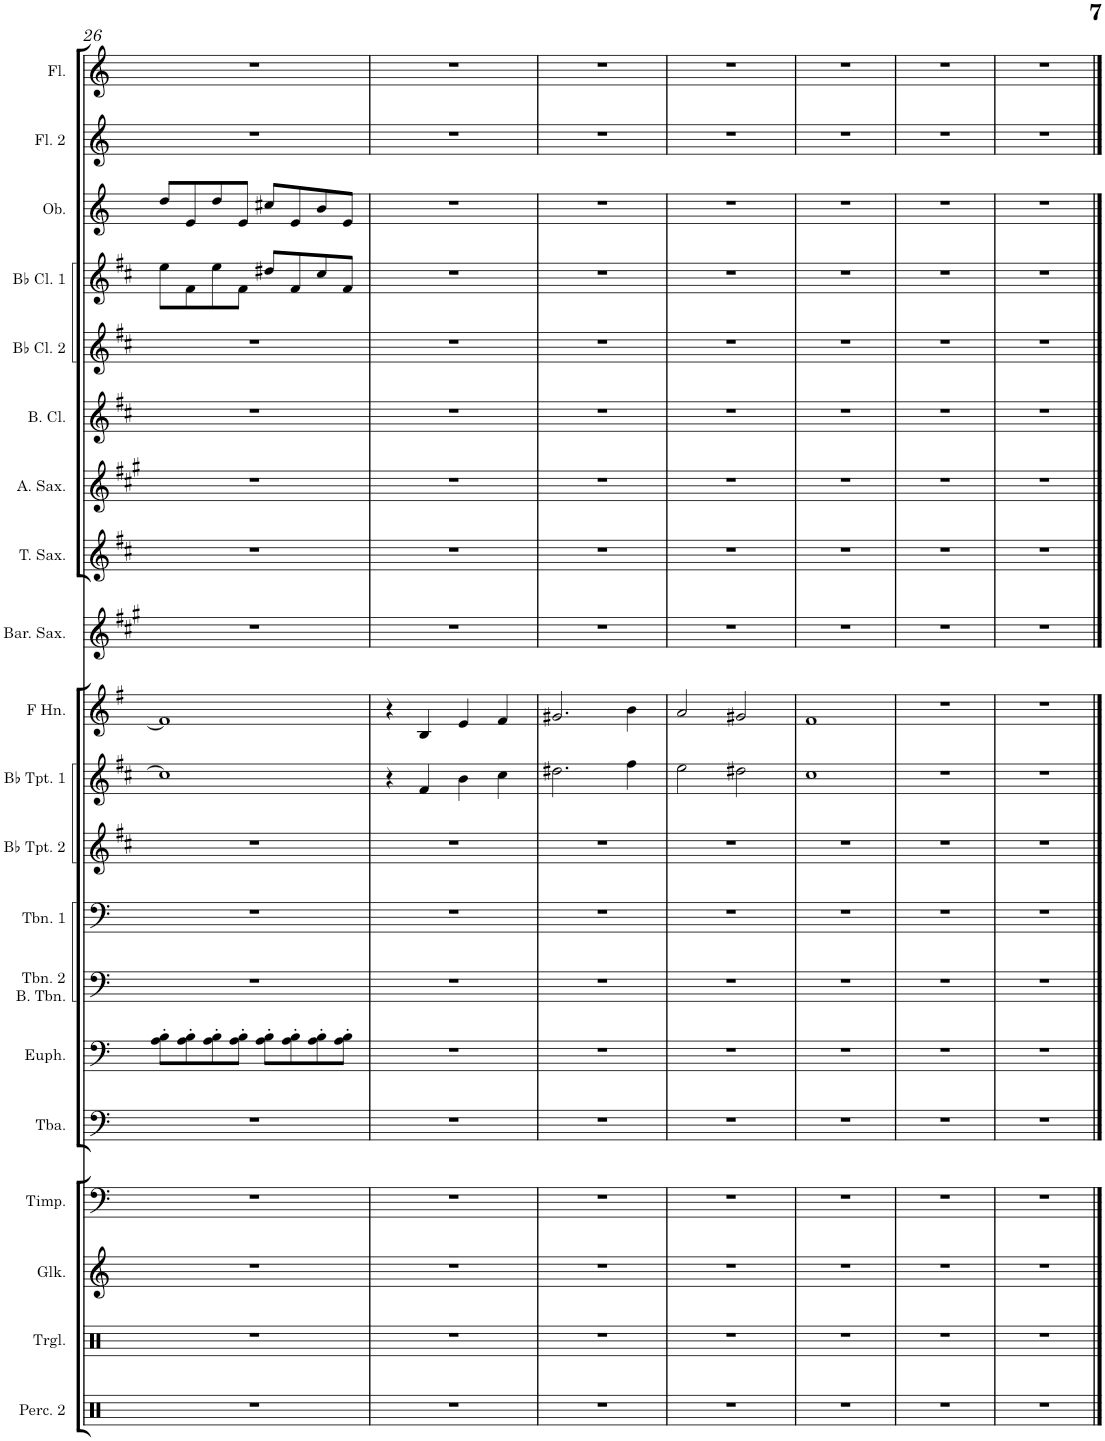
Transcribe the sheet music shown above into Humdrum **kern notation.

**kern	**kern	**kern	**kern	**kern	**kern	**kern	**kern	**kern	**kern	**kern	**kern	**kern	**kern	**kern	**kern	**kern	**kern	**kern	**kern
*part20	*part19	*part18	*part17	*part16	*part15	*part14	*part13	*part12	*part11	*part10	*part9	*part8	*part7	*part6	*part5	*part4	*part3	*part2	*part1
*staff20	*staff19	*staff18	*staff17	*staff16	*staff15	*staff14	*staff13	*staff12	*staff11	*staff10	*staff9	*staff8	*staff7	*staff6	*staff5	*staff4	*staff3	*staff2	*staff1
*I"Percussion 2	*I"Percussion 1	*I"Glockenspiel	*I"Timpani	*I"Tuba	*I"Euphonium	*I"Trombone 2 Bass Trombone	*I"Trombone 1	*I"Bb Trumpet 2	*I"Bb Trumpet 1	*I"Horn in F	*I"Baritone Saxophone	*I"Tenor Saxophone	*I"Alto Saxophone	*I"Bass Clarinet	*I"Bb Clarinet 2	*I"Bb Clarinet 1	*I"Oboe	*I"Flûte 2	*I"Flute
*I'Perc. 2	*I'Perc. 1	*I'Glk.	*I'Timp.	*I'Tba.	*I'Euph.	*I'Tbn. 2 B. Tbn.	*I'Tbn. 1	*I'Bb Tpt. 2	*I'Bb Tpt. 1	*	*I'Bar. Sax.	*I'T. Sax.	*I'A. Sax.	*I'B. Cl.	*I'Bb Cl. 2	*I'Bb Cl. 1	*I'Ob.	*I'Fl. 2	*I'Fl.
!!LO:PB:g=z
*clefX	*clefX	*clefG2	*clefF4	*clefF4	*clefF4	*clefF4	*clefF4	*clefG2	*clefG2	*clefG2	*clefG2	*clefG2	*clefG2	*clefG2	*clefG2	*clefG2	*clefG2	*clefG2	*clefG2
*	*	*Trd-14c-24	*	*	*	*	*	*Trd1c2	*Trd1c2	*Trd4c7	*Trd12c21	*Trd8c14	*Trd5c9	*Trd8c14	*Trd1c2	*Trd1c2	*	*	*
*k[]	*k[]	*k[]	*k[]	*k[]	*k[]	*k[]	*k[]	*k[f#c#]	*k[f#c#]	*k[f#]	*k[f#c#g#]	*k[f#c#]	*k[f#c#g#]	*k[f#c#]	*k[f#c#]	*k[f#c#]	*k[]	*k[]	*k[]
*M4/4	*M4/4	*M4/4	*M4/4	*M4/4	*M4/4	*M4/4	*M4/4	*M4/4	*M4/4	*M4/4	*M4/4	*M4/4	*M4/4	*M4/4	*M4/4	*M4/4	*M4/4	*M4/4	*M4/4
=26	=26	=26	=26	=26	=26	=26	=26	=26	=26	=26	=26	=26	=26	=26	=26	=26	=26	=26	=26
1r	1r	1r	1r	1r	8A\' 8B\'L	1r	1r	1r	1cc#]	1f#]	1r	1r	1r	1r	1r	8ee\L	8dd/L	1r	1r
.	.	.	.	.	8A\' 8B\'	.	.	.	.	.	.	.	.	.	.	8f#\	8e/	.	.
.	.	.	.	.	8A\' 8B\'	.	.	.	.	.	.	.	.	.	.	8ee\	8dd/	.	.
.	.	.	.	.	8A\' 8B\'J	.	.	.	.	.	.	.	.	.	.	8f#\J	8e/J	.	.
.	.	.	.	.	8A\' 8B\'L	.	.	.	.	.	.	.	.	.	.	8dd#X/L	8cc#X/L	.	.
.	.	.	.	.	8A\' 8B\'	.	.	.	.	.	.	.	.	.	.	8f#/	8e/	.	.
.	.	.	.	.	8A\' 8B\'	.	.	.	.	.	.	.	.	.	.	8cc#/	8b/	.	.
.	.	.	.	.	8A\' 8B\'J	.	.	.	.	.	.	.	.	.	.	8f#/J	8e/J	.	.
=27	=27	=27	=27	=27	=27	=27	=27	=27	=27	=27	=27	=27	=27	=27	=27	=27	=27	=27	=27
1r	1r	1r	1r	1r	1r	1r	1r	1r	4r	4r	1r	1r	1r	1r	1r	1r	1r	1r	1r
.	.	.	.	.	.	.	.	.	4f#/	4B/	.	.	.	.	.	.	.	.	.
.	.	.	.	.	.	.	.	.	4b\	4e/	.	.	.	.	.	.	.	.	.
.	.	.	.	.	.	.	.	.	4cc#\	4f#/	.	.	.	.	.	.	.	.	.
=28	=28	=28	=28	=28	=28	=28	=28	=28	=28	=28	=28	=28	=28	=28	=28	=28	=28	=28	=28
1r	1r	1r	1r	1r	1r	1r	1r	1r	2.dd#X\	2.g#X/	1r	1r	1r	1r	1r	1r	1r	1r	1r
.	.	.	.	.	.	.	.	.	4ff#\	4b\	.	.	.	.	.	.	.	.	.
=29	=29	=29	=29	=29	=29	=29	=29	=29	=29	=29	=29	=29	=29	=29	=29	=29	=29	=29	=29
1r	1r	1r	1r	1r	1r	1r	1r	1r	2ee\	2a/	1r	1r	1r	1r	1r	1r	1r	1r	1r
.	.	.	.	.	.	.	.	.	2dd#X\	2g#X/	.	.	.	.	.	.	.	.	.
=30	=30	=30	=30	=30	=30	=30	=30	=30	=30	=30	=30	=30	=30	=30	=30	=30	=30	=30	=30
1r	1r	1r	1r	1r	1r	1r	1r	1r	1cc#	1f#	1r	1r	1r	1r	1r	1r	1r	1r	1r
=31	=31	=31	=31	=31	=31	=31	=31	=31	=31	=31	=31	=31	=31	=31	=31	=31	=31	=31	=31
1r	1r	1r	1r	1r	1r	1r	1r	1r	1r	1r	1r	1r	1r	1r	1r	1r	1r	1r	1r
=32	=32	=32	=32	=32	=32	=32	=32	=32	=32	=32	=32	=32	=32	=32	=32	=32	=32	=32	=32
1r	1r	1r	1r	1r	1r	1r	1r	1r	1r	1r	1r	1r	1r	1r	1r	1r	1r	1r	1r
==	==	==	==	==	==	==	==	==	==	==	==	==	==	==	==	==	==	==	==
*-	*-	*-	*-	*-	*-	*-	*-	*-	*-	*-	*-	*-	*-	*-	*-	*-	*-	*-	*-
